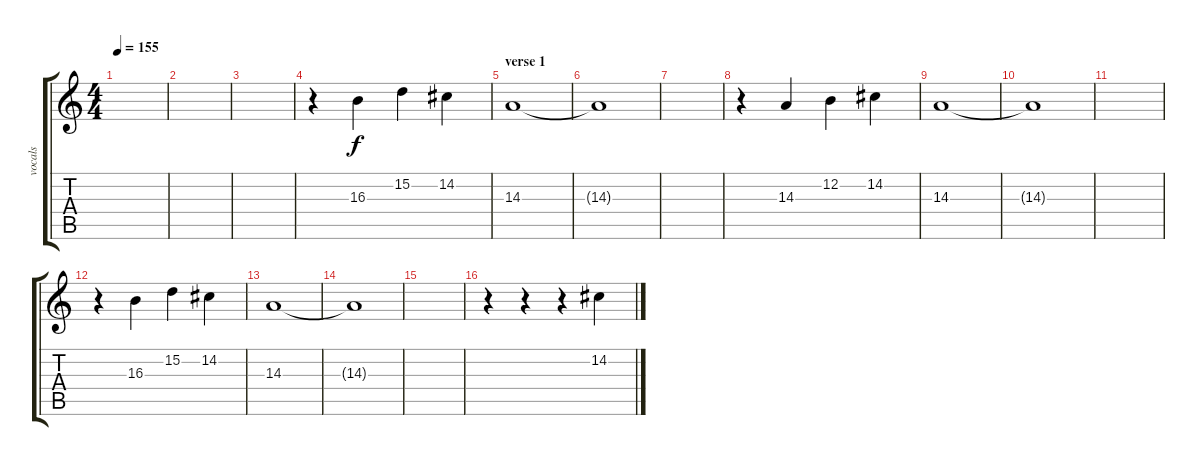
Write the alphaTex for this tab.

\track ("vocals" "vocals") {instrument violin}
\staff {score tabs}
\tuning (E4 B3 G3 D3 A2 E2) {hide}
\ts (4 4)
\tempo 155
\clef g2
\ks c
|
|
|
r.4 16.3.4 15.2.4 14.2.4 |
\section ("" "verse 1")
14.3.1 |
14.3{t}.1 |
|
r.4 14.3.4 12.2.4 14.2.4 |
14.3.1 |
14.3{t}.1 |
|
r.4 16.3.4 15.2.4 14.2.4 |
14.3.1 |
14.3{t}.1 |
|
r.4 r.4 r.4 14.2.4
